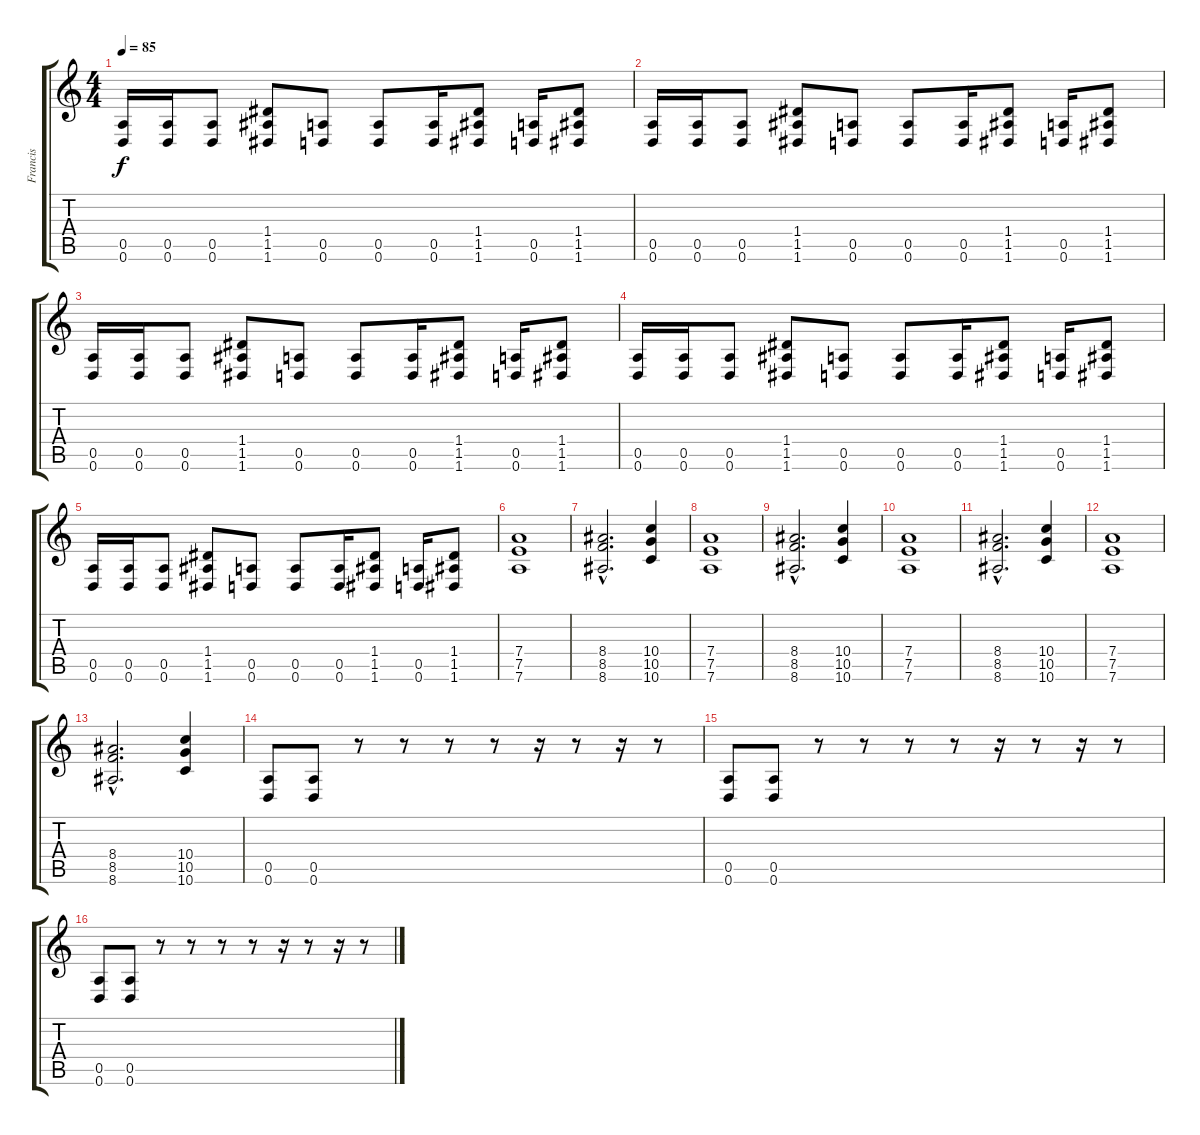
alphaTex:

\track ("Francis" "Francis") {instrument distortionguitar}
\staff {score tabs}
\tuning (E4 B3 G3 D3 A2 D2) {hide}
\ts (4 4)
\tempo 85
\clef g2
\ks c
(0.5 0.6).16{dy f} (0.5 0.6).16 (0.5 0.6).8 (1.4 1.5 1.6).8 (0.5 0.6).8 (0.5 0.6).8 (0.5 0.6).16 (1.4 1.5 1.6).8 (0.5 0.6).16 (1.4 1.5 1.6).8 |
(0.5 0.6).16 (0.5 0.6).16 (0.5 0.6).8 (1.4 1.5 1.6).8 (0.5 0.6).8 (0.5 0.6).8 (0.5 0.6).16 (1.4 1.5 1.6).8 (0.5 0.6).16 (1.4 1.5 1.6).8 |
(0.5 0.6).16 (0.5 0.6).16 (0.5 0.6).8 (1.4 1.5 1.6).8 (0.5 0.6).8 (0.5 0.6).8 (0.5 0.6).16 (1.4 1.5 1.6).8 (0.5 0.6).16 (1.4 1.5 1.6).8 |
(0.5 0.6).16 (0.5 0.6).16 (0.5 0.6).8 (1.4 1.5 1.6).8 (0.5 0.6).8 (0.5 0.6).8 (0.5 0.6).16 (1.4 1.5 1.6).8 (0.5 0.6).16 (1.4 1.5 1.6).8 |
(0.5 0.6).16 (0.5 0.6).16 (0.5 0.6).8 (1.4 1.5 1.6).8 (0.5 0.6).8 (0.5 0.6).8 (0.5 0.6).16 (1.4 1.5 1.6).8 (0.5 0.6).16 (1.4 1.5 1.6).8 |
(7.4 7.5 7.6).1 |
(8.4{hac} 8.5{hac} 8.6{hac}).2{d} (10.4 10.5 10.6).4 |
(7.4 7.5 7.6).1 |
(8.4{hac} 8.5{hac} 8.6{hac}).2{d} (10.4 10.5 10.6).4 |
(7.4 7.5 7.6).1 |
(8.4{hac} 8.5{hac} 8.6{hac}).2{d} (10.4 10.5 10.6).4 |
(7.4 7.5 7.6).1 |
(8.4{hac} 8.5{hac} 8.6{hac}).2{d} (10.4 10.5 10.6).4 |
(0.5 0.6).8 (0.5 0.6).8 r.8 r.8 r.8 r.8 r.16 r.8 r.16 r.8 |
(0.5 0.6).8 (0.5 0.6).8 r.8 r.8 r.8 r.8 r.16 r.8 r.16 r.8 |
(0.5 0.6).8 (0.5 0.6).8 r.8 r.8 r.8 r.8 r.16 r.8 r.16 r.8
